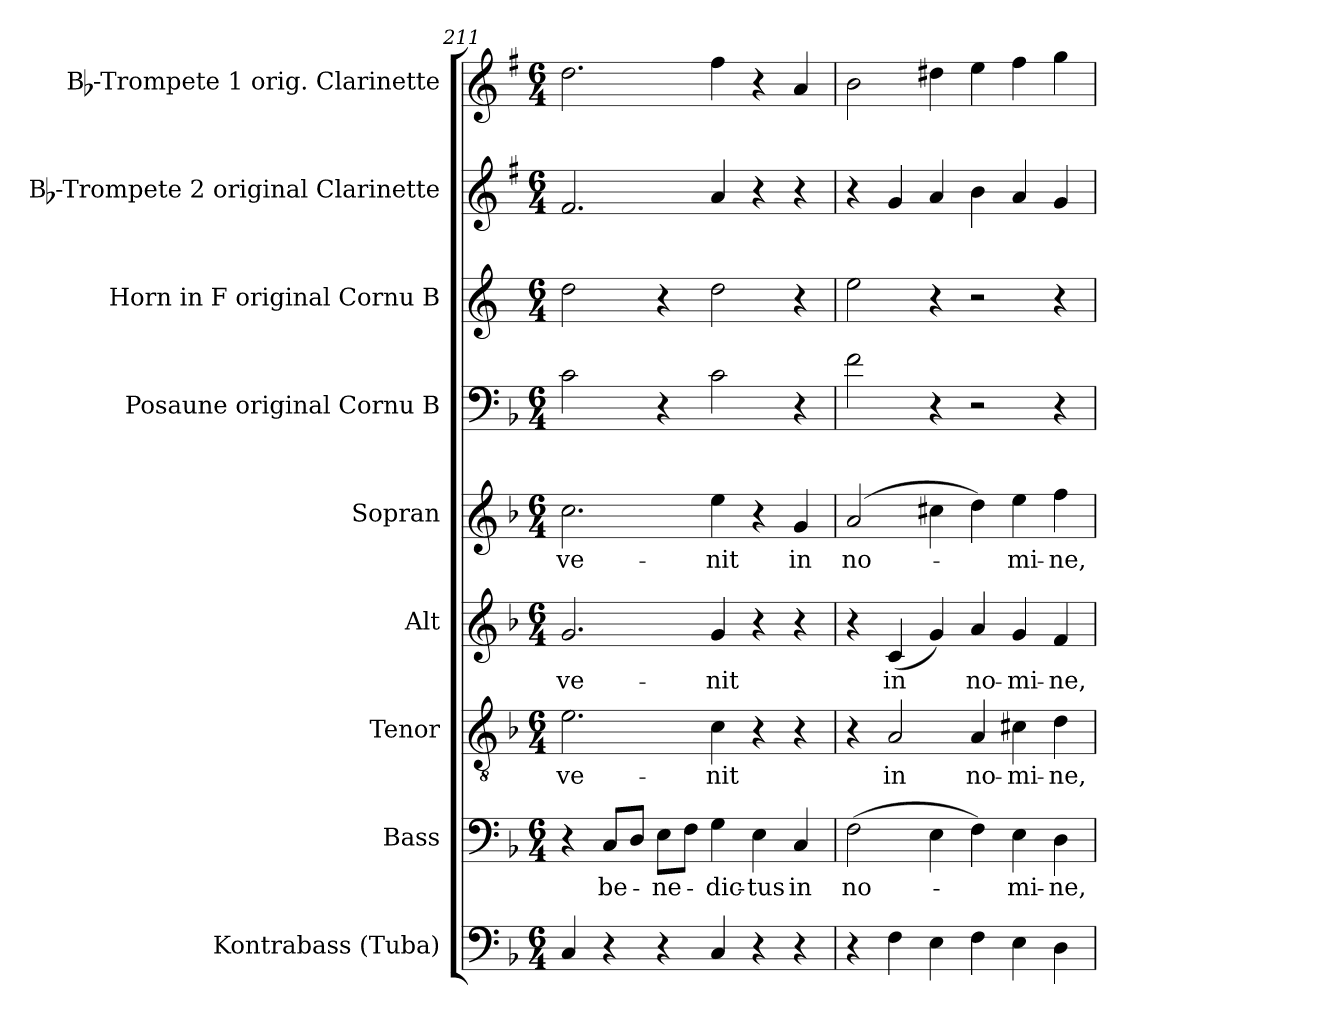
**kern	**kern	**text	**kern	**text	**kern	**text	**kern	**text	**kern	**kern	**kern	**kern
*part9	*part8	*part8	*part7	*part7	*part6	*part6	*part5	*part5	*part4	*part3	*part2	*part1
*staff9	*staff8	*staff8	*staff7	*staff7	*staff6	*staff6	*staff5	*staff5	*staff4	*staff3	*staff2	*staff1
*I"Kontrabass (Tuba)	*I"Bass	*	*I"Tenor	*	*I"Alt	*	*I"Sopran	*	*I"Posaune original Cornu B	*I"Horn in F original Cornu B	*I"Bb-Trompete 2 original Clarinette	*I"Bb-Trompete 1 orig. Clarinette
*I'Kb.	*I'B.	*	*I'T.	*	*I'A.	*	*I'S.	*	*I'Pos.	*I'Hrn.	*I'Bb Trp. 2	*I'Bb Trp. 1
!!LO:PB:g=z
*clefF4	*clefF4	*	*clefGv2	*	*clefG2	*	*clefG2	*	*clefF4	*clefG2	*clefG2	*clefG2
*ITrd7c12	*	*	*	*	*	*	*	*	*	*ITrd4c7	*ITrd1c2	*ITrd1c2
*k[b-]	*k[b-]	*	*k[b-]	*	*k[b-]	*	*k[b-]	*	*k[b-]	*k[b-]	*k[b-]	*k[b-]
*F:	*F:	*	*F:	*	*F:	*	*F:	*	*F:	*F:	*F:	*F:
*M6/4	*M6/4	*	*M6/4	*	*M6/4	*	*M6/4	*	*M6/4	*M6/4	*M6/4	*M6/4
=211	=211	=211	=211	=211	=211	=211	=211	=211	=211	=211	=211	=211
!	!	!	!	!LO:LY:b	!	!LO:LY:b	!	!LO:LY:b	!	!	!	!
4CC/	4r	.	2.e\	ve-	2.g/	ve-	2.cc\	ve-	2c\	2g\	2.e/	2.cc\
!	!	!LO:LY:b	!	!	!	!	!	!	!	!	!	!
4r	8C/L	be-	.	.	.	.	.	.	.	.	.	.
.	8D/J	.	.	.	.	.	.	.	.	.	.	.
!	!	!LO:LY:b	!	!	!	!	!	!	!	!	!	!
4r	8E\L	-ne-	.	.	.	.	.	.	4r	4r	.	.
.	8F\J	.	.	.	.	.	.	.	.	.	.	.
!	!	!LO:LY:b	!	!LO:LY:b	!	!LO:LY:b	!	!LO:LY:b	!	!	!	!
4CC/	4G\	-dic-	4c\	-nit	4g/	-nit	4ee\	-nit	2c\	2g\	4g/	4ee\
!	!	!LO:LY:b	!	!	!	!	!	!	!	!	!	!
4r	4E\	-tus	4r	.	4r	.	4r	.	.	.	4r	4r
!	!	!LO:LY:b	!	!	!	!	!	!LO:LY:b	!	!	!	!
4r	4C/	in	4r	.	4r	.	4g/	in	4r	4r	4r	4g/
=212	=212	=212	=212	=212	=212	=212	=212	=212	=212	=212	=212	=212
!	!	!LO:LY:b	!	!	!	!	!	!LO:LY:b	!	!	!	!
4r	(>2F\	no-	4r	.	4r	.	(2a/	no-	2f\	2a\	4r	2a\
!	!	!	!	!LO:LY:b	!	!LO:LY:b	!	!	!	!	!	!
4FF\	.	.	2A/	in	(<4c/	in	.	.	.	.	4f/	.
4EE\	4E\	.	.	.	4g/)	.	4cc#X\	.	4r	4r	4g/	4cc#X\
!	!	!	!	!LO:LY:b	!	!LO:LY:b	!	!	!	!	!	!
4FF\	4F\)	.	4A/	no-	4a/	no-	4dd\)	.	2r	2r	4a\	4dd\
!	!	!LO:LY:b	!	!LO:LY:b	!	!LO:LY:b	!	!LO:LY:b	!	!	!	!
4EE\	4E\	-mi-	4c#X\	-mi-	4g/	-mi-	4ee\	-mi-	.	.	4g/	4ee\
!	!	!LO:LY:b	!	!LO:LY:b	!	!LO:LY:b	!	!LO:LY:b	!	!	!	!
4DD\	4D\	-ne,	4d\	-ne,	4f/	-ne,	4ff\	-ne,	4r	4r	4f/	4ff\
=	=	=	=	=	=	=	=	=	=	=	=	=
*-	*-	*-	*-	*-	*-	*-	*-	*-	*-	*-	*-	*-
